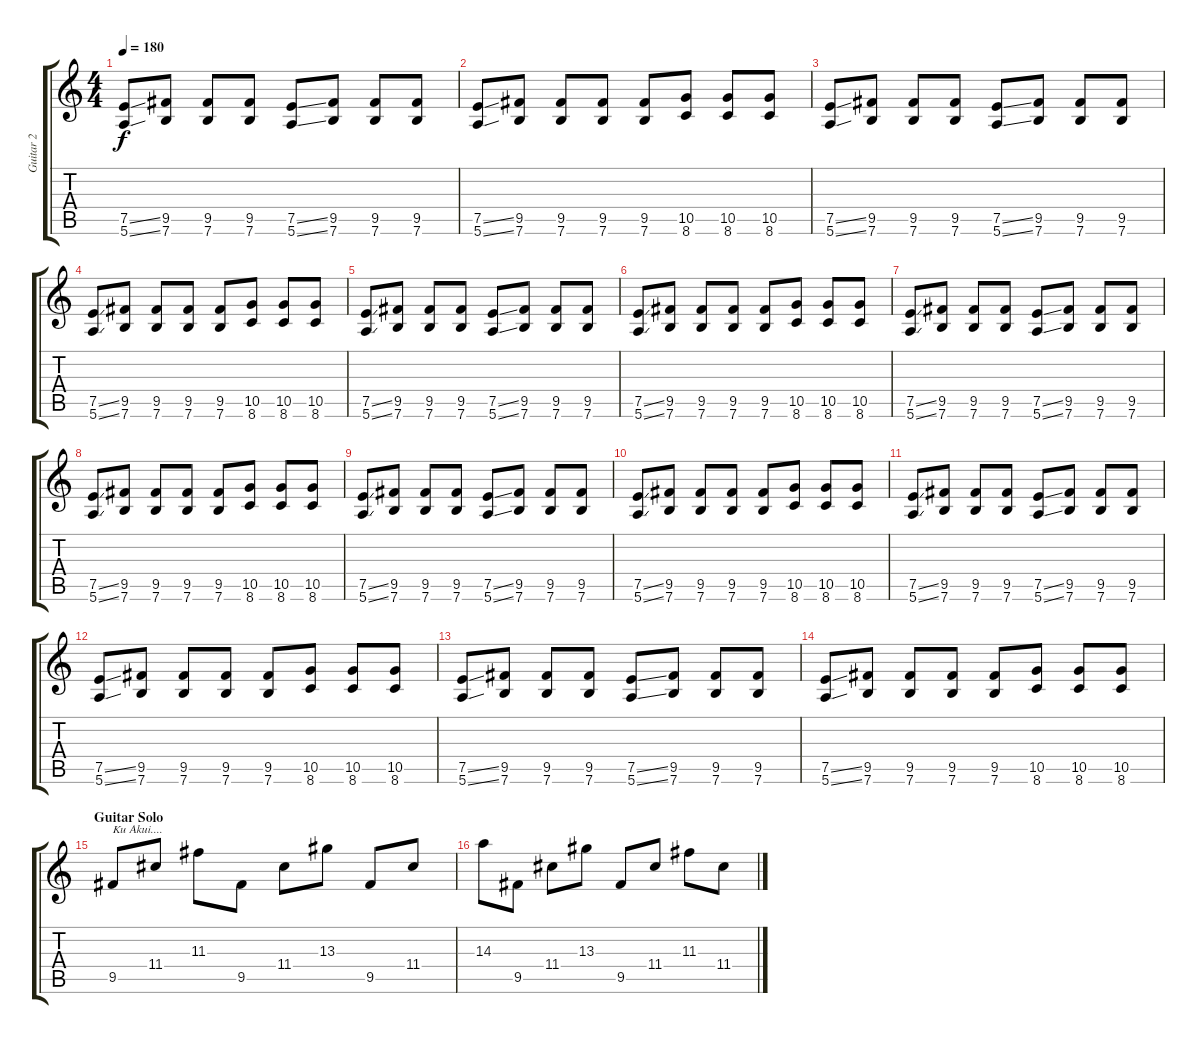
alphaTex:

\track ("Guitar 2" "Guitar 2") {instrument acousticguitarsteel}
\staff {score tabs}
\tuning (E4 B3 G3 D3 A2 E2) {hide}
\ts (4 4)
\tempo 180
\clef g2
\ks c
(7.5{ss} 5.6{ss}).8{dy f} (9.5 7.6).8 (9.5 7.6).8 (9.5 7.6).8 (7.5{ss} 5.6{ss}).8 (9.5 7.6).8 (9.5 7.6).8 (9.5 7.6).8 |
(7.5{ss} 5.6{ss}).8 (9.5 7.6).8 (9.5 7.6).8 (9.5 7.6).8 (9.5 7.6).8 (10.5 8.6).8 (10.5 8.6).8 (10.5 8.6).8 |
(7.5{ss} 5.6{ss}).8 (9.5 7.6).8 (9.5 7.6).8 (9.5 7.6).8 (7.5{ss} 5.6{ss}).8 (9.5 7.6).8 (9.5 7.6).8 (9.5 7.6).8 |
(7.5{ss} 5.6{ss}).8 (9.5 7.6).8 (9.5 7.6).8 (9.5 7.6).8 (9.5 7.6).8 (10.5 8.6).8 (10.5 8.6).8 (10.5 8.6).8 |
(7.5{ss} 5.6{ss}).8 (9.5 7.6).8 (9.5 7.6).8 (9.5 7.6).8 (7.5{ss} 5.6{ss}).8 (9.5 7.6).8 (9.5 7.6).8 (9.5 7.6).8 |
(7.5{ss} 5.6{ss}).8 (9.5 7.6).8 (9.5 7.6).8 (9.5 7.6).8 (9.5 7.6).8 (10.5 8.6).8 (10.5 8.6).8 (10.5 8.6).8 |
(7.5{ss} 5.6{ss}).8 (9.5 7.6).8 (9.5 7.6).8 (9.5 7.6).8 (7.5{ss} 5.6{ss}).8 (9.5 7.6).8 (9.5 7.6).8 (9.5 7.6).8 |
(7.5{ss} 5.6{ss}).8 (9.5 7.6).8 (9.5 7.6).8 (9.5 7.6).8 (9.5 7.6).8 (10.5 8.6).8 (10.5 8.6).8 (10.5 8.6).8 |
(7.5{ss} 5.6{ss}).8 (9.5 7.6).8 (9.5 7.6).8 (9.5 7.6).8 (7.5{ss} 5.6{ss}).8 (9.5 7.6).8 (9.5 7.6).8 (9.5 7.6).8 |
(7.5{ss} 5.6{ss}).8 (9.5 7.6).8 (9.5 7.6).8 (9.5 7.6).8 (9.5 7.6).8 (10.5 8.6).8 (10.5 8.6).8 (10.5 8.6).8 |
(7.5{ss} 5.6{ss}).8 (9.5 7.6).8 (9.5 7.6).8 (9.5 7.6).8 (7.5{ss} 5.6{ss}).8 (9.5 7.6).8 (9.5 7.6).8 (9.5 7.6).8 |
(7.5{ss} 5.6{ss}).8 (9.5 7.6).8 (9.5 7.6).8 (9.5 7.6).8 (9.5 7.6).8 (10.5 8.6).8 (10.5 8.6).8 (10.5 8.6).8 |
(7.5{ss} 5.6{ss}).8 (9.5 7.6).8 (9.5 7.6).8 (9.5 7.6).8 (7.5{ss} 5.6{ss}).8 (9.5 7.6).8 (9.5 7.6).8 (9.5 7.6).8 |
(7.5{ss} 5.6{ss}).8 (9.5 7.6).8 (9.5 7.6).8 (9.5 7.6).8 (9.5 7.6).8 (10.5 8.6).8 (10.5 8.6).8 (10.5 8.6).8 |
\section ("" "Guitar Solo")
9.5.8{txt "Ku Akui...."} 11.4.8 11.3.8 9.5.8 11.4.8 13.3.8 9.5.8 11.4.8 |
14.3.8 9.5.8 11.4.8 13.3.8 9.5.8 11.4.8 11.3.8 11.4.8
